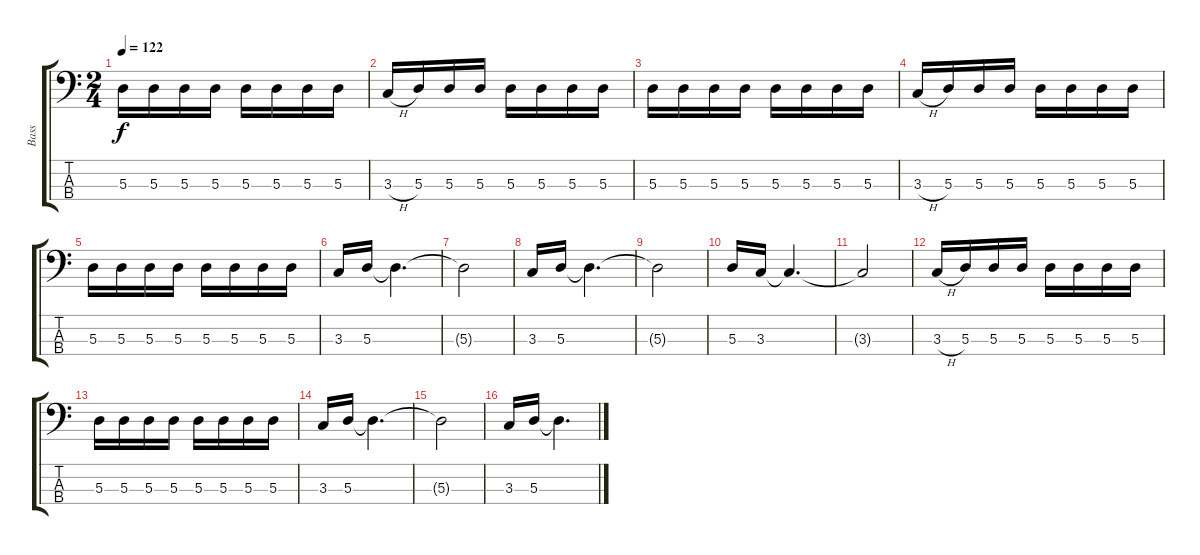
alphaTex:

\track ("Bass" "Bass") {instrument electricbassfinger}
\staff {score tabs}
\tuning (G2 D2 A1 E1) {hide}
\ts (2 4)
\tempo 122
\clef f4
\ks c
5.3.16{dy f} 5.3.16 5.3.16 5.3.16 5.3.16 5.3.16 5.3.16 5.3.16 |
3.3{h}.16 5.3.16 5.3.16 5.3.16 5.3.16 5.3.16 5.3.16 5.3.16 |
5.3.16 5.3.16 5.3.16 5.3.16 5.3.16 5.3.16 5.3.16 5.3.16 |
3.3{h}.16 5.3.16 5.3.16 5.3.16 5.3.16 5.3.16 5.3.16 5.3.16 |
5.3.16 5.3.16 5.3.16 5.3.16 5.3.16 5.3.16 5.3.16 5.3.16 |
3.3.16 5.3.16 5.3{t}.4{d} |
5.3{t}.2 |
3.3.16 5.3.16 5.3{t}.4{d} |
5.3{t}.2 |
5.3.16 3.3.16 3.3{t}.4{d} |
3.3{t}.2 |
3.3{h}.16 5.3.16 5.3.16 5.3.16 5.3.16 5.3.16 5.3.16 5.3.16 |
5.3.16 5.3.16 5.3.16 5.3.16 5.3.16 5.3.16 5.3.16 5.3.16 |
3.3.16 5.3.16 5.3{t}.4{d} |
5.3{t}.2 |
3.3.16 5.3.16 5.3{t}.4{d}
